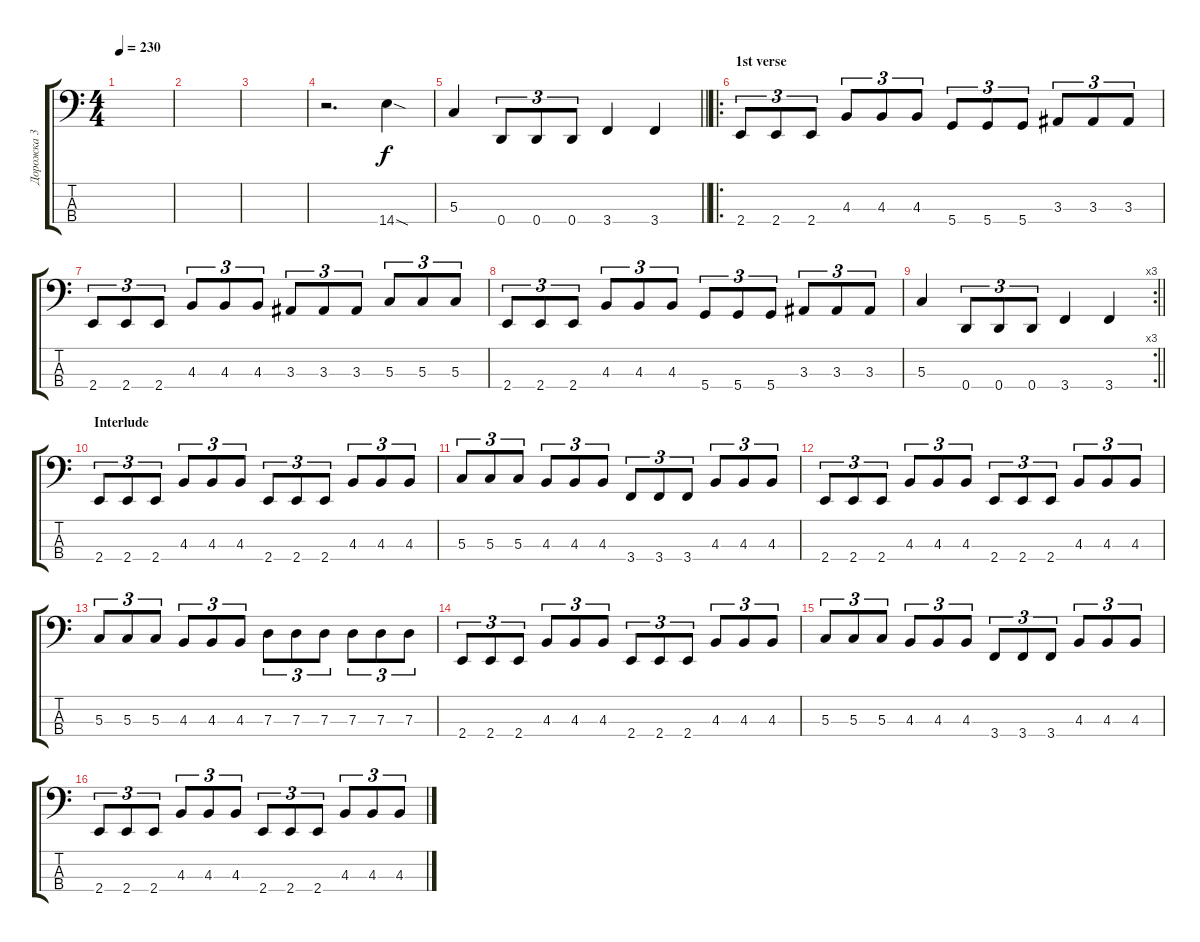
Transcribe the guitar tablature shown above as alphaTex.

\track ("Дорожка 3" "Дорожка 3") {instrument electricbasspick}
\staff {score tabs}
\tuning (F2 C2 G1 D1) {hide}
\ts (4 4)
\tempo 230
\clef f4
\ks c
|
|
|
r.2{d} 14.4{sod}.4 |
\barLineRight lightlight
5.3.4 0.4.8{tu (3 2)} 0.4.8{tu (3 2)} 0.4.8{tu (3 2)} 3.4.4 3.4.4 |
\ro
\section ("" "1st verse")
2.4.8{tu (3 2)} 2.4.8{tu (3 2)} 2.4.8{tu (3 2)} 4.3.8{tu (3 2)} 4.3.8{tu (3 2)} 4.3.8{tu (3 2)} 5.4.8{tu (3 2)} 5.4.8{tu (3 2)} 5.4.8{tu (3 2)} 3.3.8{tu (3 2)} 3.3.8{tu (3 2)} 3.3.8{tu (3 2)} |
2.4.8{tu (3 2)} 2.4.8{tu (3 2)} 2.4.8{tu (3 2)} 4.3.8{tu (3 2)} 4.3.8{tu (3 2)} 4.3.8{tu (3 2)} 3.3.8{tu (3 2)} 3.3.8{tu (3 2)} 3.3.8{tu (3 2)} 5.3.8{tu (3 2)} 5.3.8{tu (3 2)} 5.3.8{tu (3 2)} |
2.4.8{tu (3 2)} 2.4.8{tu (3 2)} 2.4.8{tu (3 2)} 4.3.8{tu (3 2)} 4.3.8{tu (3 2)} 4.3.8{tu (3 2)} 5.4.8{tu (3 2)} 5.4.8{tu (3 2)} 5.4.8{tu (3 2)} 3.3.8{tu (3 2)} 3.3.8{tu (3 2)} 3.3.8{tu (3 2)} |
\rc 3
\barLineRight lightlight
5.3.4 0.4.8{tu (3 2)} 0.4.8{tu (3 2)} 0.4.8{tu (3 2)} 3.4.4 3.4.4 |
\section ("" "Interlude")
2.4.8{tu (3 2)} 2.4.8{tu (3 2)} 2.4.8{tu (3 2)} 4.3.8{tu (3 2)} 4.3.8{tu (3 2)} 4.3.8{tu (3 2)} 2.4.8{tu (3 2)} 2.4.8{tu (3 2)} 2.4.8{tu (3 2)} 4.3.8{tu (3 2)} 4.3.8{tu (3 2)} 4.3.8{tu (3 2)} |
5.3.8{tu (3 2)} 5.3.8{tu (3 2)} 5.3.8{tu (3 2)} 4.3.8{tu (3 2)} 4.3.8{tu (3 2)} 4.3.8{tu (3 2)} 3.4.8{tu (3 2)} 3.4.8{tu (3 2)} 3.4.8{tu (3 2)} 4.3.8{tu (3 2)} 4.3.8{tu (3 2)} 4.3.8{tu (3 2)} |
2.4.8{tu (3 2)} 2.4.8{tu (3 2)} 2.4.8{tu (3 2)} 4.3.8{tu (3 2)} 4.3.8{tu (3 2)} 4.3.8{tu (3 2)} 2.4.8{tu (3 2)} 2.4.8{tu (3 2)} 2.4.8{tu (3 2)} 4.3.8{tu (3 2)} 4.3.8{tu (3 2)} 4.3.8{tu (3 2)} |
5.3.8{tu (3 2)} 5.3.8{tu (3 2)} 5.3.8{tu (3 2)} 4.3.8{tu (3 2)} 4.3.8{tu (3 2)} 4.3.8{tu (3 2)} 7.3.8{tu (3 2)} 7.3.8{tu (3 2)} 7.3.8{tu (3 2)} 7.3.8{tu (3 2)} 7.3.8{tu (3 2)} 7.3.8{tu (3 2)} |
2.4.8{tu (3 2)} 2.4.8{tu (3 2)} 2.4.8{tu (3 2)} 4.3.8{tu (3 2)} 4.3.8{tu (3 2)} 4.3.8{tu (3 2)} 2.4.8{tu (3 2)} 2.4.8{tu (3 2)} 2.4.8{tu (3 2)} 4.3.8{tu (3 2)} 4.3.8{tu (3 2)} 4.3.8{tu (3 2)} |
5.3.8{tu (3 2)} 5.3.8{tu (3 2)} 5.3.8{tu (3 2)} 4.3.8{tu (3 2)} 4.3.8{tu (3 2)} 4.3.8{tu (3 2)} 3.4.8{tu (3 2)} 3.4.8{tu (3 2)} 3.4.8{tu (3 2)} 4.3.8{tu (3 2)} 4.3.8{tu (3 2)} 4.3.8{tu (3 2)} |
2.4.8{tu (3 2)} 2.4.8{tu (3 2)} 2.4.8{tu (3 2)} 4.3.8{tu (3 2)} 4.3.8{tu (3 2)} 4.3.8{tu (3 2)} 2.4.8{tu (3 2)} 2.4.8{tu (3 2)} 2.4.8{tu (3 2)} 4.3.8{tu (3 2)} 4.3.8{tu (3 2)} 4.3.8{tu (3 2)}
